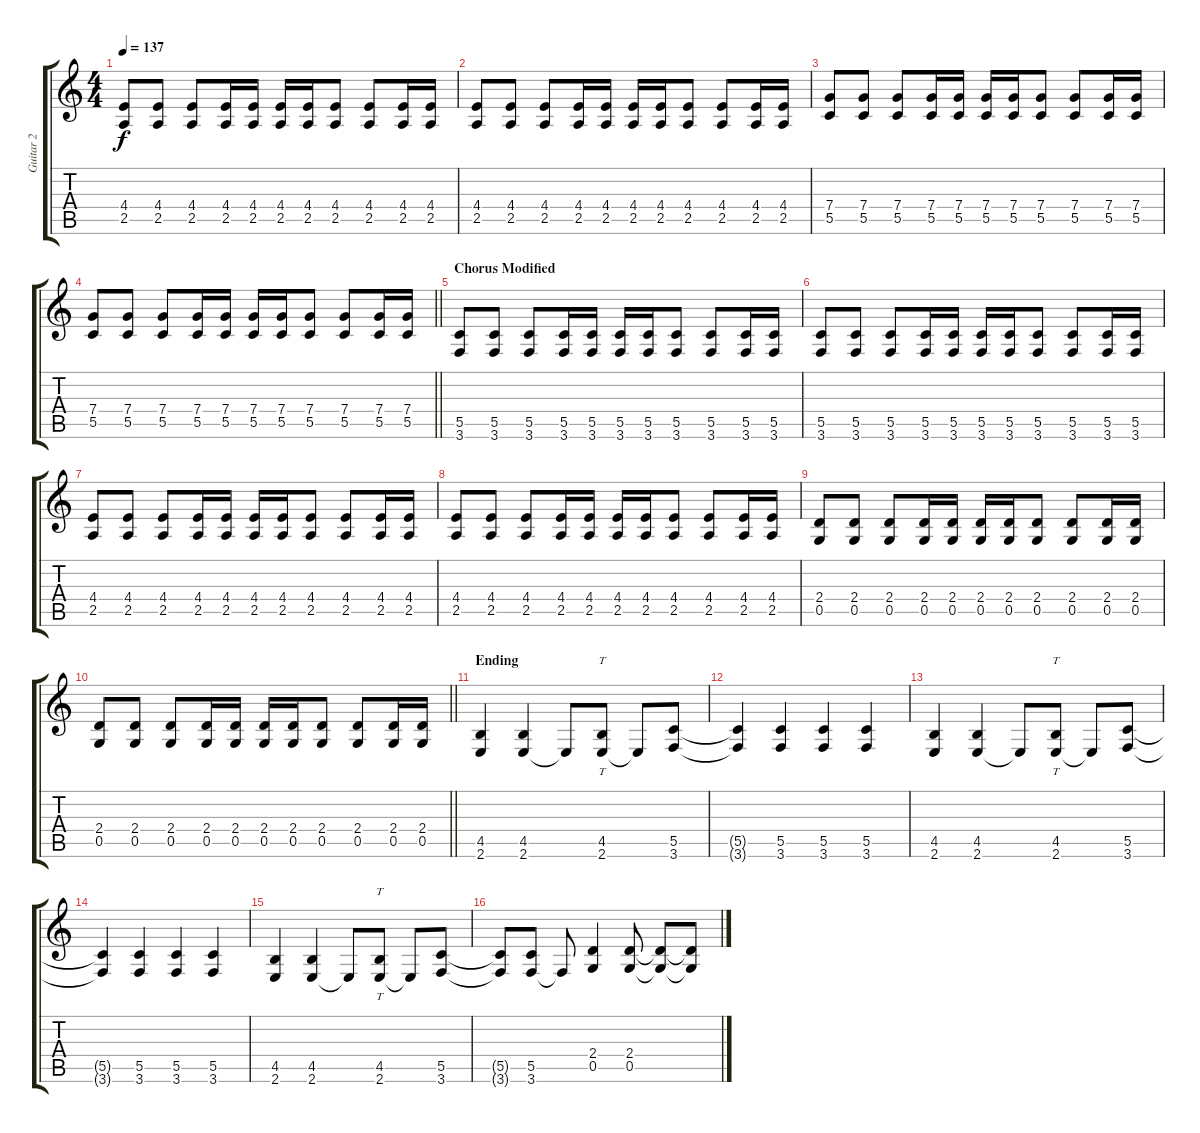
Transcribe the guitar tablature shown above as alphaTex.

\track ("Guitar 2" "Guitar 2") {instrument electricguitarclean}
\staff {score tabs}
\tuning (D4 A3 F3 C3 G2 D2) {hide}
\ts (4 4)
\tempo 137
\clef g2
\ks c
(4.4 2.5).8{dy f} (4.4 2.5).8 (4.4 2.5).8 (4.4 2.5).16 (4.4 2.5).16 (4.4 2.5).16 (4.4 2.5).16 (4.4 2.5).8 (4.4 2.5).8 (4.4 2.5).16 (4.4 2.5).16 |
(4.4 2.5).8 (4.4 2.5).8 (4.4 2.5).8 (4.4 2.5).16 (4.4 2.5).16 (4.4 2.5).16 (4.4 2.5).16 (4.4 2.5).8 (4.4 2.5).8 (4.4 2.5).16 (4.4 2.5).16 |
(7.4 5.5).8 (7.4 5.5).8 (7.4 5.5).8 (7.4 5.5).16 (7.4 5.5).16 (7.4 5.5).16 (7.4 5.5).16 (7.4 5.5).8 (7.4 5.5).8 (7.4 5.5).16 (7.4 5.5).16 |
\barLineRight lightlight
(7.4 5.5).8 (7.4 5.5).8 (7.4 5.5).8 (7.4 5.5).16 (7.4 5.5).16 (7.4 5.5).16 (7.4 5.5).16 (7.4 5.5).8 (7.4 5.5).8 (7.4 5.5).16 (7.4 5.5).16 |
\section ("" "Chorus Modified")
(5.5 3.6).8{volume 16 instrument distortionguitar} (5.5 3.6).8 (5.5 3.6).8 (5.5 3.6).16 (5.5 3.6).16 (5.5 3.6).16 (5.5 3.6).16 (5.5 3.6).8 (5.5 3.6).8 (5.5 3.6).16 (5.5 3.6).16 |
(5.5 3.6).8 (5.5 3.6).8 (5.5 3.6).8 (5.5 3.6).16 (5.5 3.6).16 (5.5 3.6).16 (5.5 3.6).16 (5.5 3.6).8 (5.5 3.6).8 (5.5 3.6).16 (5.5 3.6).16 |
(4.4 2.5).8 (4.4 2.5).8 (4.4 2.5).8 (4.4 2.5).16 (4.4 2.5).16 (4.4 2.5).16 (4.4 2.5).16 (4.4 2.5).8 (4.4 2.5).8 (4.4 2.5).16 (4.4 2.5).16 |
(4.4 2.5).8 (4.4 2.5).8 (4.4 2.5).8 (4.4 2.5).16 (4.4 2.5).16 (4.4 2.5).16 (4.4 2.5).16 (4.4 2.5).8 (4.4 2.5).8 (4.4 2.5).16 (4.4 2.5).16 |
(2.4 0.5).8 (2.4 0.5).8 (2.4 0.5).8 (2.4 0.5).16 (2.4 0.5).16 (2.4 0.5).16 (2.4 0.5).16 (2.4 0.5).8 (2.4 0.5).8 (2.4 0.5).16 (2.4 0.5).16 |
\barLineRight lightlight
(2.4 0.5).8 (2.4 0.5).8 (2.4 0.5).8 (2.4 0.5).16 (2.4 0.5).16 (2.4 0.5).16 (2.4 0.5).16 (2.4 0.5).8 (2.4 0.5).8 (2.4 0.5).16 (2.4 0.5).16 |
\section ("" "Ending")
(4.5 2.6).4{volume 16 instrument distortionguitar} (4.5 2.6).4 2.6{t}.8 (4.5 2.6).8{tt} 2.6{t}.8 (5.5 3.6).8 |
(5.5{t} 3.6{t}).4 (5.5 3.6).4 (5.5 3.6).4 (5.5 3.6).4 |
(4.5 2.6).4 (4.5 2.6).4 2.6{t}.8 (4.5 2.6).8{tt} 2.6{t}.8 (5.5 3.6).8 |
(5.5{t} 3.6{t}).4 (5.5 3.6).4 (5.5 3.6).4 (5.5 3.6).4 |
(4.5 2.6).4 (4.5 2.6).4 2.6{t}.8 (4.5 2.6).8{tt} 2.6{t}.8 (5.5 3.6).8 |
(5.5{t} 3.6{t}).8 (5.5 3.6).8 3.6{t}.8 (2.4 0.5).4 (2.4 0.5).8 (2.4{t} 0.5{t}).8 (2.4{t} 0.5{t}).8
